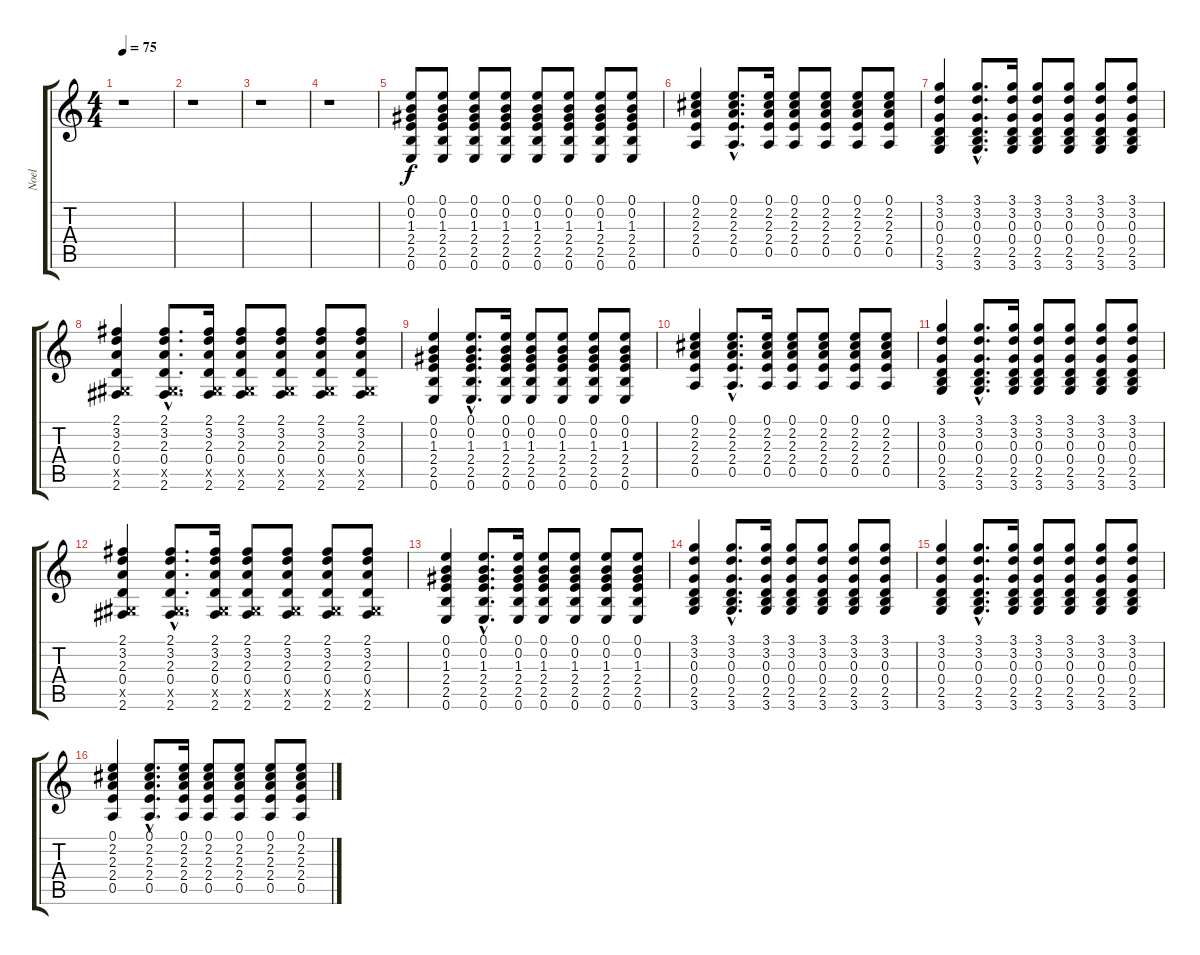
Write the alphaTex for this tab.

\track ("Noel" "Noel") {instrument overdrivenguitar}
\staff {score tabs}
\tuning (E4 B3 G3 D3 A2 E2) {hide}
\ts (4 4)
\tempo 75
\clef g2
\ks c
r.1{dy f} |
r.1 |
r.1 |
r.1 |
(0.1 0.2 1.3 2.4 2.5 0.6).8 (0.1 0.2 1.3 2.4 2.5 0.6).8 (0.1 0.2 1.3 2.4 2.5 0.6).8 (0.1 0.2 1.3 2.4 2.5 0.6).8 (0.1 0.2 1.3 2.4 2.5 0.6).8 (0.1 0.2 1.3 2.4 2.5 0.6).8 (0.1 0.2 1.3 2.4 2.5 0.6).8 (0.1 0.2 1.3 2.4 2.5 0.6).8 |
(0.1 2.2 2.3 2.4 0.5).4 (0.1{hac} 2.2{hac} 2.3{hac} 2.4{hac} 0.5{hac}).8{d} (0.1 2.2 2.3 2.4 0.5).16 (0.1 2.2 2.3 2.4 0.5).8 (0.1 2.2 2.3 2.4 0.5).8 (0.1 2.2 2.3 2.4 0.5).8 (0.1 2.2 2.3 2.4 0.5).8 |
(3.1 3.2 0.3 0.4 2.5 3.6).4 (3.1{hac} 3.2{hac} 0.3{hac} 0.4{hac} 2.5{hac} 3.6{hac}).8{d} (3.1 3.2 0.3 0.4 2.5 3.6).16 (3.1 3.2 0.3 0.4 2.5 3.6).8 (3.1 3.2 0.3 0.4 2.5 3.6).8 (3.1 3.2 0.3 0.4 2.5 3.6).8 (3.1 3.2 0.3 0.4 2.5 3.6).8 |
(2.1 3.2 2.3 0.4 -1.5{x} 2.6).4 (2.1{hac} 3.2{hac} 2.3{hac} 0.4{hac} -1.5{hac x} 2.6{hac}).8{d} (2.1 3.2 2.3 0.4 -1.5{x} 2.6).16 (2.1 3.2 2.3 0.4 -1.5{x} 2.6).8 (2.1 3.2 2.3 0.4 -1.5{x} 2.6).8 (2.1 3.2 2.3 0.4 -1.5{x} 2.6).8 (2.1 3.2 2.3 0.4 -1.5{x} 2.6).8 |
(0.1 0.2 1.3 2.4 2.5 0.6).4 (0.1{hac} 0.2{hac} 1.3{hac} 2.4{hac} 2.5{hac} 0.6{hac}).8{d} (0.1 0.2 1.3 2.4 2.5 0.6).16 (0.1 0.2 1.3 2.4 2.5 0.6).8 (0.1 0.2 1.3 2.4 2.5 0.6).8 (0.1 0.2 1.3 2.4 2.5 0.6).8 (0.1 0.2 1.3 2.4 2.5 0.6).8 |
(0.1 2.2 2.3 2.4 0.5).4 (0.1{hac} 2.2{hac} 2.3{hac} 2.4{hac} 0.5{hac}).8{d} (0.1 2.2 2.3 2.4 0.5).16 (0.1 2.2 2.3 2.4 0.5).8 (0.1 2.2 2.3 2.4 0.5).8 (0.1 2.2 2.3 2.4 0.5).8 (0.1 2.2 2.3 2.4 0.5).8 |
(3.1 3.2 0.3 0.4 2.5 3.6).4 (3.1{hac} 3.2{hac} 0.3{hac} 0.4{hac} 2.5{hac} 3.6{hac}).8{d} (3.1 3.2 0.3 0.4 2.5 3.6).16 (3.1 3.2 0.3 0.4 2.5 3.6).8 (3.1 3.2 0.3 0.4 2.5 3.6).8 (3.1 3.2 0.3 0.4 2.5 3.6).8 (3.1 3.2 0.3 0.4 2.5 3.6).8 |
(2.1 3.2 2.3 0.4 -1.5{x} 2.6).4 (2.1{hac} 3.2{hac} 2.3{hac} 0.4{hac} -1.5{hac x} 2.6{hac}).8{d} (2.1 3.2 2.3 0.4 -1.5{x} 2.6).16 (2.1 3.2 2.3 0.4 -1.5{x} 2.6).8 (2.1 3.2 2.3 0.4 -1.5{x} 2.6).8 (2.1 3.2 2.3 0.4 -1.5{x} 2.6).8 (2.1 3.2 2.3 0.4 -1.5{x} 2.6).8 |
(0.1 0.2 1.3 2.4 2.5 0.6).4 (0.1{hac} 0.2{hac} 1.3{hac} 2.4{hac} 2.5{hac} 0.6{hac}).8{d} (0.1 0.2 1.3 2.4 2.5 0.6).16 (0.1 0.2 1.3 2.4 2.5 0.6).8 (0.1 0.2 1.3 2.4 2.5 0.6).8 (0.1 0.2 1.3 2.4 2.5 0.6).8 (0.1 0.2 1.3 2.4 2.5 0.6).8 |
(3.1 3.2 0.3 0.4 2.5 3.6).4 (3.1{hac} 3.2{hac} 0.3{hac} 0.4{hac} 2.5{hac} 3.6{hac}).8{d} (3.1 3.2 0.3 0.4 2.5 3.6).16 (3.1 3.2 0.3 0.4 2.5 3.6).8 (3.1 3.2 0.3 0.4 2.5 3.6).8 (3.1 3.2 0.3 0.4 2.5 3.6).8 (3.1 3.2 0.3 0.4 2.5 3.6).8 |
(3.1 3.2 0.3 0.4 2.5 3.6).4 (3.1{hac} 3.2{hac} 0.3{hac} 0.4{hac} 2.5{hac} 3.6{hac}).8{d} (3.1 3.2 0.3 0.4 2.5 3.6).16 (3.1 3.2 0.3 0.4 2.5 3.6).8 (3.1 3.2 0.3 0.4 2.5 3.6).8 (3.1 3.2 0.3 0.4 2.5 3.6).8 (3.1 3.2 0.3 0.4 2.5 3.6).8 |
(0.1 2.2 2.3 2.4 0.5).4 (0.1{hac} 2.2{hac} 2.3{hac} 2.4{hac} 0.5{hac}).8{d} (0.1 2.2 2.3 2.4 0.5).16 (0.1 2.2 2.3 2.4 0.5).8 (0.1 2.2 2.3 2.4 0.5).8 (0.1 2.2 2.3 2.4 0.5).8 (0.1 2.2 2.3 2.4 0.5).8
